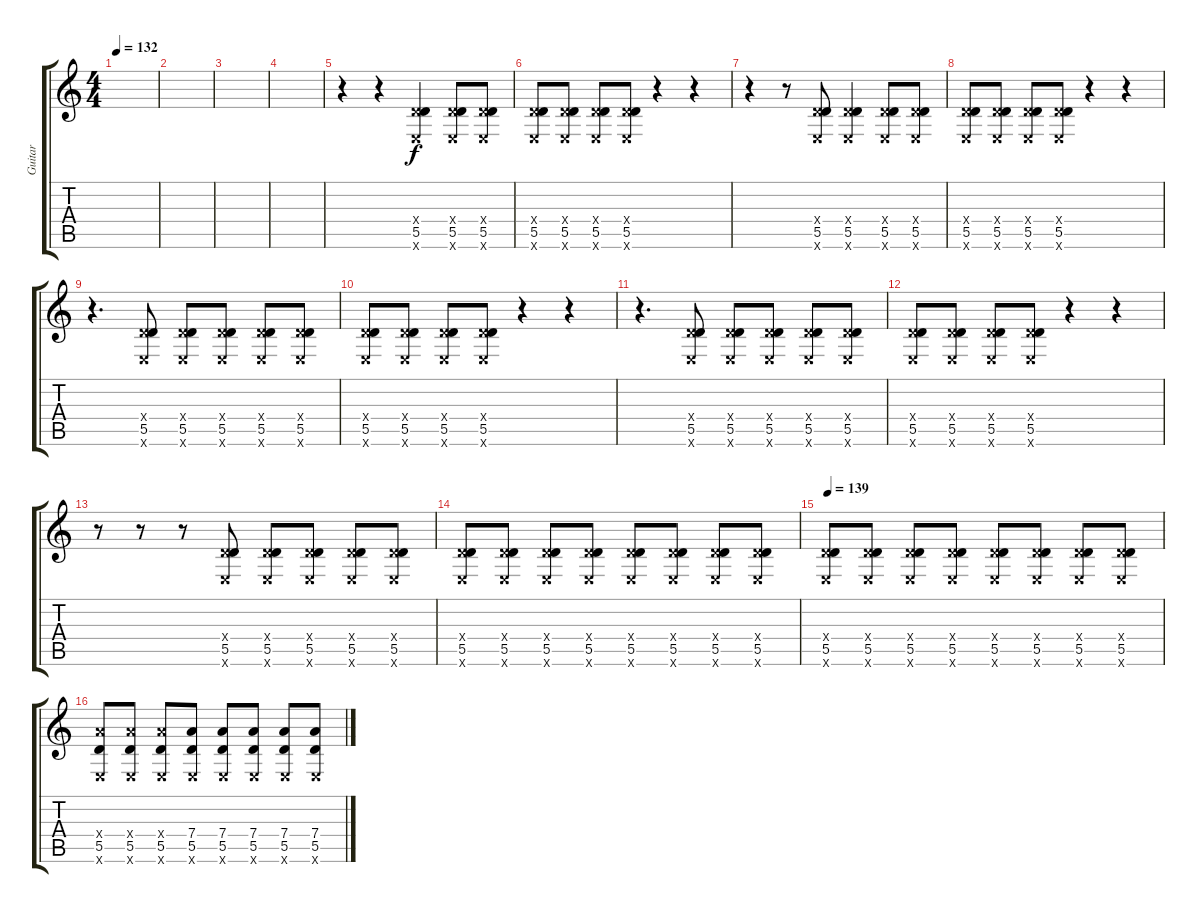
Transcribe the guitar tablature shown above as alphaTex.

\track ("Guitar" "Guitar") {instrument electricguitarmuted}
\staff {score tabs}
\tuning (E4 B3 G3 D3 A2 E2) {hide}
\ts (4 4)
\tempo 132
\clef g2
\ks c
|
|
|
|
r.4 r.4 (0.4{x} 5.5 0.6{x}).4 (0.4{x} 5.5 0.6{x}).8 (0.4{x} 5.5 0.6{x}).8 |
(0.4{x} 5.5 0.6{x}).8 (0.4{x} 5.5 0.6{x}).8 (0.4{x} 5.5 0.6{x}).8 (0.4{x} 5.5 0.6{x}).8 r.4 r.4 |
r.4 r.8 (0.4{x} 5.5 0.6{x}).8 (0.4{x} 5.5 0.6{x}).4 (0.4{x} 5.5 0.6{x}).8 (0.4{x} 5.5 0.6{x}).8 |
(0.4{x} 5.5 0.6{x}).8 (0.4{x} 5.5 0.6{x}).8 (0.4{x} 5.5 0.6{x}).8 (0.4{x} 5.5 0.6{x}).8 r.4 r.4 |
r.4{d} (0.4{x} 5.5 0.6{x}).8 (0.4{x} 5.5 0.6{x}).8 (0.4{x} 5.5 0.6{x}).8 (0.4{x} 5.5 0.6{x}).8 (0.4{x} 5.5 0.6{x}).8 |
(0.4{x} 5.5 0.6{x}).8 (0.4{x} 5.5 0.6{x}).8 (0.4{x} 5.5 0.6{x}).8 (0.4{x} 5.5 0.6{x}).8 r.4 r.4 |
r.4{d} (0.4{x} 5.5 0.6{x}).8 (0.4{x} 5.5 0.6{x}).8 (0.4{x} 5.5 0.6{x}).8 (0.4{x} 5.5 0.6{x}).8 (0.4{x} 5.5 0.6{x}).8 |
(0.4{x} 5.5 0.6{x}).8 (0.4{x} 5.5 0.6{x}).8 (0.4{x} 5.5 0.6{x}).8 (0.4{x} 5.5 0.6{x}).8 r.4 r.4 |
r.8 r.8 r.8 (0.4{x} 5.5 0.6{x}).8 (0.4{x} 5.5 0.6{x}).8 (0.4{x} 5.5 0.6{x}).8 (0.4{x} 5.5 0.6{x}).8 (0.4{x} 5.5 0.6{x}).8 |
(0.4{x} 5.5 0.6{x}).8 (0.4{x} 5.5 0.6{x}).8 (0.4{x} 5.5 0.6{x}).8 (0.4{x} 5.5 0.6{x}).8 (0.4{x} 5.5 0.6{x}).8 (0.4{x} 5.5 0.6{x}).8 (0.4{x} 5.5 0.6{x}).8 (0.4{x} 5.5 0.6{x}).8 |
\tempo 139
(0.4{x} 5.5 0.6{x}).8 (0.4{x} 5.5 0.6{x}).8 (0.4{x} 5.5 0.6{x}).8 (0.4{x} 5.5 0.6{x}).8 (0.4{x} 5.5 0.6{x}).8 (0.4{x} 5.5 0.6{x}).8 (0.4{x} 5.5 0.6{x}).8 (0.4{x} 5.5 0.6{x}).8 |
(7.4{x} 5.5 0.6{x}).8 (7.4{x} 5.5 0.6{x}).8 (7.4{x} 5.5 0.6{x}).8 (7.4 5.5 0.6{x}).8{instrument overdrivenguitar} (7.4 5.5 0.6{x}).8 (7.4 5.5 0.6{x}).8 (7.4 5.5 0.6{x}).8 (7.4 5.5 0.6{x}).8
